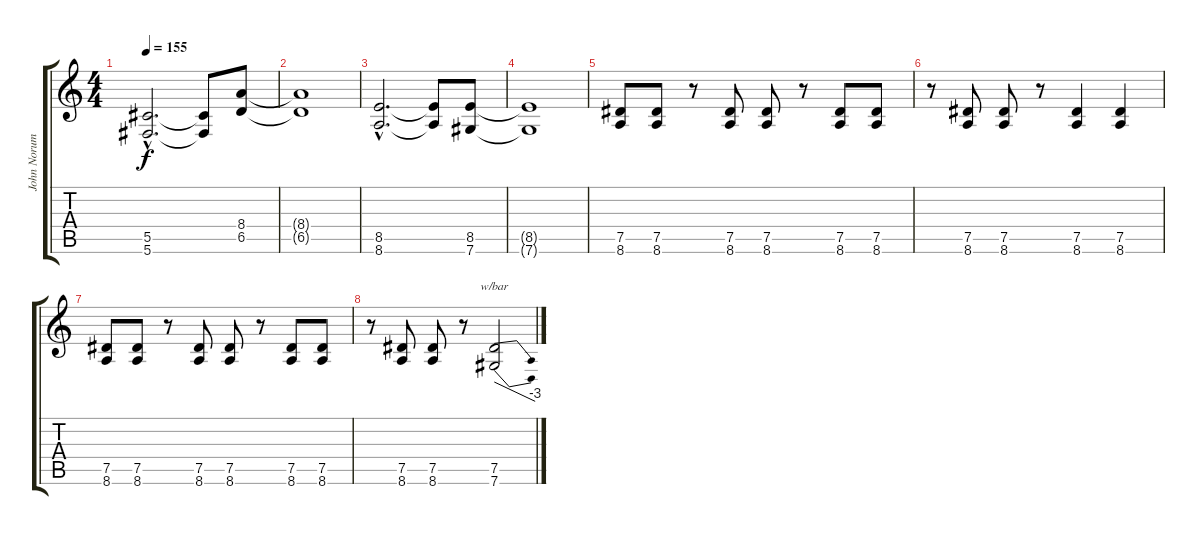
\track ("John Norum" "John Norum") {instrument distortionguitar}
\staff {score tabs}
\tuning (Eb4 Bb3 Gb3 Db3 Ab2 Db2) {hide}
\ts (4 4)
\tempo 155
\clef g2
\ks c
(5.5{hac} 5.6{hac}).2{d dy f} (5.5{t} 5.6{t}).8 (8.4 6.5).8 |
(8.4{t} 6.5{t}).1 |
(8.5{hac} 8.6{hac}).2{d} (8.5{t} 8.6{t}).8 (8.5 7.6).8 |
(8.5{t} 7.6{t}).1 |
(7.5 8.6).8 (7.5 8.6).8 r.8 (7.5 8.6).8 (7.5 8.6).8 r.8 (7.5 8.6).8 (7.5 8.6).8 |
r.8 (7.5 8.6).8 (7.5 8.6).8 r.8 (7.5 8.6).4 (7.5 8.6).4 |
(7.5 8.6).8 (7.5 8.6).8 r.8 (7.5 8.6).8 (7.5 8.6).8 r.8 (7.5 8.6).8 (7.5 8.6).8 |
r.8 (7.5 8.6).8 (7.5 8.6).8 r.8 (7.5 7.6).2{tbe (dive default 0 0 60 -12)}
